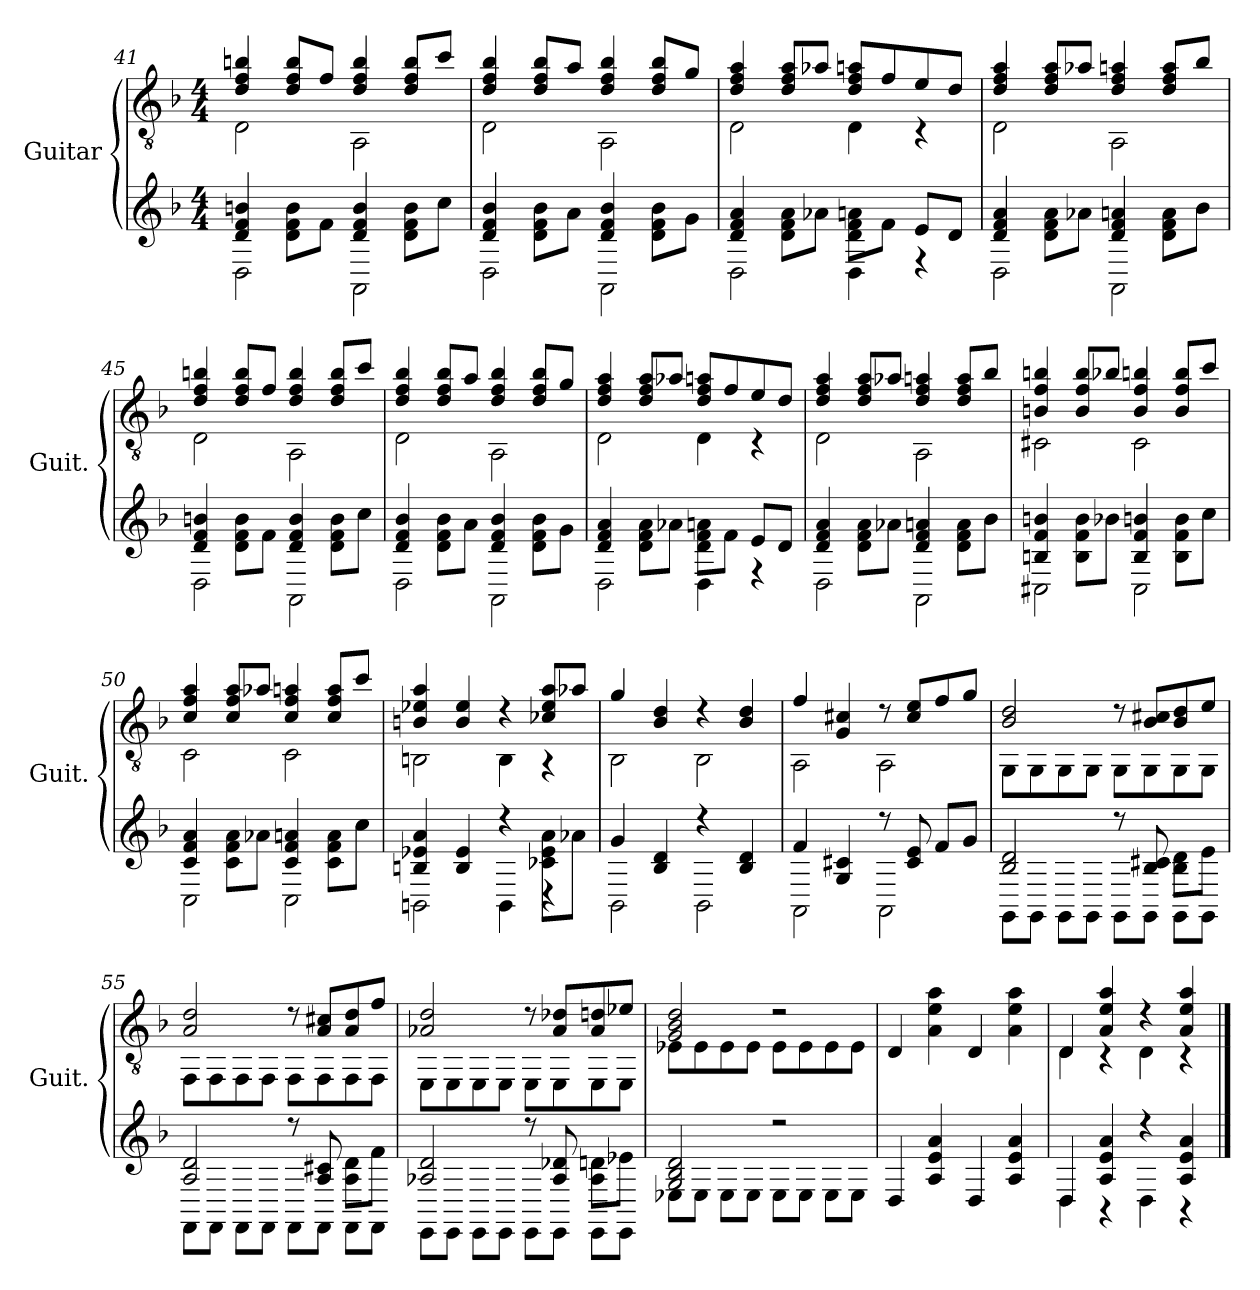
**kern	**kern
*part1	*part1
*staff2	*staff1
*I"Guitar	*
*I'Guit.	*
*	*clefGv2
*k[b-]	*k[b-]
*M4/4	*M4/4
=41	=41
*^	*^
4d 4f 4b	2D	4d/ 4f/ 4bn/	2D\
8d\ 8f\ 8b\L	.	8d/ 8f/ 8b/L	.
8fJ	.	8f/J	.
4d 4f 4b	2AA	4d/ 4f/ 4b/	2AA\
8d\ 8f\ 8b\L	.	8d/ 8f/ 8b/L	.
8ccJ	.	8cc/J	.
=42	=42	=42	=42
4d 4f 4b-	2D	4d/ 4f/ 4b-/	2D\
8d\ 8f\ 8b-\L	.	8d/ 8f/ 8b-/L	.
8aJ	.	8a/J	.
4d 4f 4b-	2AA	4d/ 4f/ 4b-/	2AA\
8d\ 8f\ 8b-\L	.	8d/ 8f/ 8b-/L	.
8gJ	.	8g/J	.
=43	=43	=43	=43
4d 4f 4a	2D	4d/ 4f/ 4a/	2D\
8d\ 8f\ 8a\L	.	8d/ 8f/ 8a/L	.
8a-XJ	.	8a-X/J	.
8d\ 8f\ 8an\L	4D	8d/ 8f/ 8an/L	4D\
8fJ	.	8f/	.
8eL	4r	8e/	4r
8dJ	.	8d/J	.
!!LO:LB:g=z	!!
=44	=44	=44	=44
4d 4f 4a	2D	4d/ 4f/ 4a/	2D\
8d\ 8f\ 8a\L	.	8d/ 8f/ 8a/L	.
8a-J	.	8a-X/J	.
4d 4f 4a	2AA	4d/ 4f/ 4an/	2AA\
8d\ 8f\ 8a\L	.	8d/ 8f/ 8a/L	.
8b-J	.	8b-/J	.
=45	=45	=45	=45
4d 4f 4b	2D	4d/ 4f/ 4bn/	2D\
8d\ 8f\ 8b\L	.	8d/ 8f/ 8b/L	.
8fJ	.	8f/J	.
4d 4f 4b	2AA	4d/ 4f/ 4b/	2AA\
8d\ 8f\ 8b\L	.	8d/ 8f/ 8b/L	.
8ccJ	.	8cc/J	.
=46	=46	=46	=46
4d 4f 4b-	2D	4d/ 4f/ 4b-/	2D\
8d\ 8f\ 8b-\L	.	8d/ 8f/ 8b-/L	.
8aJ	.	8a/J	.
4d 4f 4b-	2AA	4d/ 4f/ 4b-/	2AA\
8d\ 8f\ 8b-\L	.	8d/ 8f/ 8b-/L	.
8gJ	.	8g/J	.
=47	=47	=47	=47
4d 4f 4a	2D	4d/ 4f/ 4a/	2D\
8d\ 8f\ 8a\L	.	8d/ 8f/ 8a/L	.
8a-XJ	.	8a-X/J	.
8d\ 8f\ 8an\L	4D	8d/ 8f/ 8an/L	4D\
8fJ	.	8f/	.
8eL	4r	8e/	4r
8dJ	.	8d/J	.
!!LO:LB:g=z	!!
=48	=48	=48	=48
4d 4f 4a	2D	4d/ 4f/ 4a/	2D\
8d\ 8f\ 8a\L	.	8d/ 8f/ 8a/L	.
8a-J	.	8a-X/J	.
4d 4f 4a	2AA	4d/ 4f/ 4an/	2AA\
8d\ 8f\ 8a\L	.	8d/ 8f/ 8a/L	.
8b-J	.	8b-/J	.
=49	=49	=49	=49
4B 4f 4b	2C#	4Bn/ 4f/ 4bn/	2C#X\
8B\ 8f\ 8b\L	.	8B/ 8f/ 8b/L	.
8b-J	.	8b-X/J	.
4B 4f 4b	2C#	4B/ 4f/ 4bn/	2C#\
8B\ 8f\ 8b\L	.	8B/ 8f/ 8b/L	.
8ccJ	.	8cc/J	.
=50	=50	=50	=50
4c 4f 4a	2C	4c/ 4f/ 4a/	2C\
8c\ 8f\ 8a\L	.	8c/ 8f/ 8a/L	.
8a-J	.	8a-X/J	.
4c 4f 4a	2C	4c/ 4f/ 4an/	2C\
8c\ 8f\ 8a\L	.	8c/ 8f/ 8a/L	.
8ccJ	.	8cc/J	.
=51	=51	=51	=51
4B 4e- 4a	2BB	4Bn/ 4e-X/ 4a/	2BBn\
4B 4e-	.	4B/ 4e-/	.
4r	4BB	4r	4BB\
8c-\ 8e-\ 8a\L	4r	8c-X/ 8e-/ 8a/L	4r
8a-J	.	8a-X/J	.
=52	=52	=52	=52
4g	2BB-	4g/	2BB-\
4B- 4d	.	4B-/ 4d/	.
4r	2BB-	4r	2BB-\
4B- 4d	.	4B-/ 4d/	.
!!LO:PB:g=z	!!
=53	=53	=53	=53
4f	2AA	4f/	2AA\
4G 4c#	.	4G/ 4c#X/	.
8r	2AA	8r	2AA\
8c# 8e	.	8c#/ 8e/L	.
8fL	.	8f/	.
8gJ	.	8g/J	.
=54	=54	=54	=54
2B- 2d	8GGL	2B-/ 2d/	8GG\L
.	8GGJ	.	8GG\
.	8GGL	.	8GG\
.	8GGJ	.	8GG\J
8r	8GGL	8r	8GG\L
8B- 8c#	8GGJ	8B-/ 8c#X/L	8GG\
8B-\ 8d\L	8GGL	8B-/ 8d/	8GG\
8eJ	8GGJ	8e/J	8GG\J
=55	=55	=55	=55
2A 2d	8FFL	2A/ 2d/	8FF\L
.	8FFJ	.	8FF\
.	8FFL	.	8FF\
.	8FFJ	.	8FF\J
8r	8FFL	8r	8FF\L
8A 8c#	8FFJ	8A/ 8c#X/L	8FF\
8A\ 8d\L	8FFL	8A/ 8d/	8FF\
8fJ	8FFJ	8f/J	8FF\J
=56	=56	=56	=56
2A- 2d	8EEL	2A-X/ 2d/	8EE\L
.	8EEJ	.	8EE\
.	8EEL	.	8EE\
.	8EEJ	.	8EE\J
8r	8EEL	8r	8EE\L
8A- 8d-	8EEJ	8A-/ 8d-X/L	8EE\
8A-\ 8d\L	8EEL	8A-/ 8dn/	8EE\
8e-J	8EEJ	8e-X/J	8EE\J
!!LO:LB:g=z	!!
=57	=57	=57	=57
2G 2B- 2d	8E-L	2G/ 2B-/ 2d/	8E-X\L
.	8E-J	.	8E-\
.	8E-L	.	8E-\
.	8E-J	.	8E-\J
2r	8E-L	2r	8E-\L
.	8E-J	.	8E-\
.	8E-L	.	8E-\
.	8E-J	.	8E-\J
*v	*v	*	*
*	*v	*v
=58	=58
4D	4D/
4A 4e 4a	4A\ 4e\ 4a\
4D	4D/
4A 4e 4a	4A\ 4e\ 4a\
=59	=59
*^	*^
4D	4D	4D/	4D\
4A 4e 4a	4r	4A/ 4e/ 4a/	4r
4r	4D	4r	4D\
4A 4e 4a	4r	4A/ 4e/ 4a/	4r
*v	*v	*	*
*	*v	*v
==	==
*-	*-
